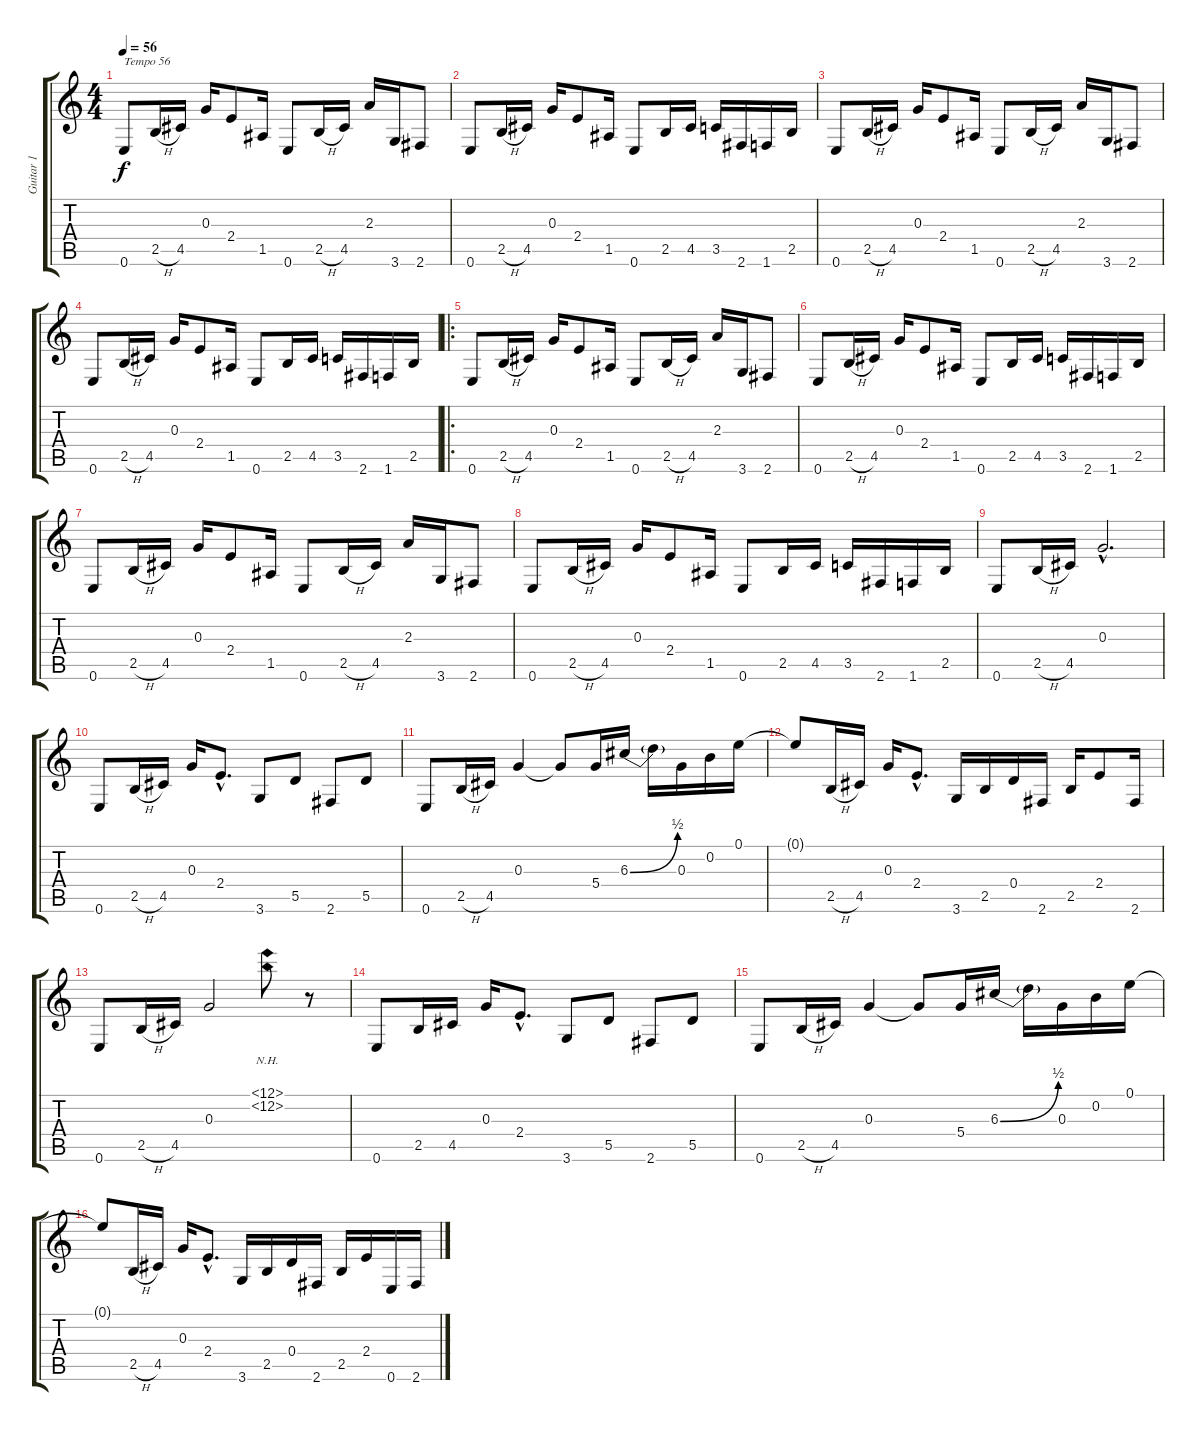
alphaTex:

\track ("Guitar 1" "Guitar 1") {instrument acousticguitarsteel}
\staff {score tabs}
\tuning (E4 B3 G3 D3 A2 E2) {hide}
\ts (4 4)
\tempo 56
\clef g2
\ks c
0.6.8{txt "Tempo 56" dy f instrument acousticguitarsteel} 2.5{h}.16 4.5.16 0.3.16 2.4.8 1.5.16 0.6.8 2.5{h}.16 4.5.16 2.3.16 3.6.16 2.6.8 |
0.6.8 2.5{h}.16 4.5.16 0.3.16 2.4.8 1.5.16 0.6.8 2.5.16 4.5.16 3.5.16 2.6.16 1.6.16 2.5.16 |
0.6.8 2.5{h}.16 4.5.16 0.3.16 2.4.8 1.5.16 0.6.8 2.5{h}.16 4.5.16 2.3.16 3.6.16 2.6.8 |
0.6.8 2.5{h}.16 4.5.16 0.3.16 2.4.8 1.5.16 0.6.8 2.5.16 4.5.16 3.5.16 2.6.16 1.6.16 2.5.16 |
\ro
0.6.8 2.5{h}.16 4.5.16 0.3.16 2.4.8 1.5.16 0.6.8 2.5{h}.16 4.5.16 2.3.16 3.6.16 2.6.8 |
0.6.8 2.5{h}.16 4.5.16 0.3.16 2.4.8 1.5.16 0.6.8 2.5.16 4.5.16 3.5.16 2.6.16 1.6.16 2.5.16 |
0.6.8 2.5{h}.16 4.5.16 0.3.16 2.4.8 1.5.16 0.6.8 2.5{h}.16 4.5.16 2.3.16 3.6.16 2.6.8 |
0.6.8 2.5{h}.16 4.5.16 0.3.16 2.4.8 1.5.16 0.6.8 2.5.16 4.5.16 3.5.16 2.6.16 1.6.16 2.5.16 |
0.6.8 2.5{h}.16 4.5.16 0.3{hac}.2{d} |
0.6.8 2.5{h}.16 4.5.16 0.3.16 2.4{hac}.8{d} 3.6.8 5.5.8 2.6.8 5.5.8 |
0.6.8 2.5{h}.16 4.5.16 0.3.4 0.3{t}.8 5.4.16 6.3{be (bend 0 0 60 2)}.16 6.3{t}.16 0.3.16 0.2.16 0.1.16 |
0.1{t}.8 2.5{h}.16 4.5.16 0.3.16 2.4{hac}.8{d} 3.6.16 2.5.16 0.4.16 2.6.16 2.5.16 2.4.8 2.6.16 |
0.6.8 2.5{h}.16 4.5.16 0.3.2 (12.1{nh} 12.2{nh}).8 r.8 |
0.6.8 2.5.16 4.5.16 0.3.16 2.4{hac}.8{d} 3.6.8 5.5.8 2.6.8 5.5.8 |
0.6.8 2.5{h}.16 4.5.16 0.3.4 0.3{t}.8 5.4.16 6.3{be (bend 0 0 60 2)}.16 6.3{t}.16 0.3.16 0.2.16 0.1.16 |
0.1{t}.8 2.5{h}.16 4.5.16 0.3.16 2.4{hac}.8{d} 3.6.16 2.5.16 0.4.16 2.6.16 2.5.16 2.4.16 0.6.16 2.6.16
